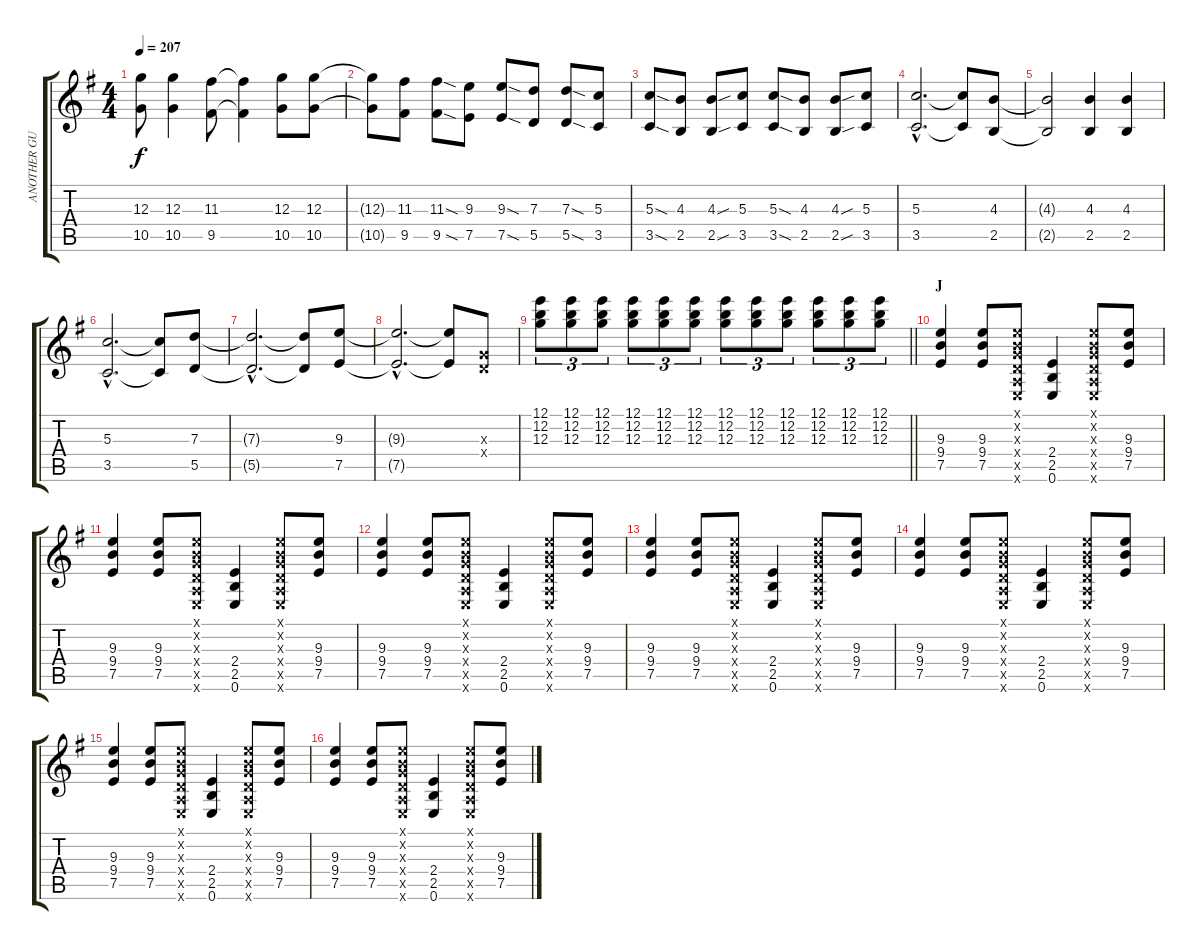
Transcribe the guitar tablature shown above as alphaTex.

\track ("ANOTHER GUITAR" "ANOTHER GU") {instrument distortionguitar}
\staff {score tabs}
\tuning (E4 B3 G3 D3 A2 E2) {hide}
\ts (4 4)
\tempo 207
\clef g2
\ks eminor
(12.3 10.5).8{dy f} (12.3 10.5).4 (11.3 9.5).8 (11.3{t} 9.5{t}).4 (12.3 10.5).8 (12.3 10.5).8 |
(12.3{t} 10.5{t}).8 (11.3 9.5).8 (11.3{sod} 9.5{sod}).8 (9.3 7.5).8 (9.3{sod} 7.5{sod}).8 (7.3 5.5).8 (7.3{sod} 5.5{sod}).8 (5.3 3.5).8 |
(5.3{sod} 3.5{sod}).8 (4.3 2.5).8 (4.3{sou} 2.5{sou}).8 (5.3 3.5).8 (5.3{sod} 3.5{sod}).8 (4.3 2.5).8 (4.3{sou} 2.5{sou}).8 (5.3 3.5).8 |
(5.3{hac} 3.5{hac}).2{d} (5.3{t} 3.5{t}).8 (4.3 2.5).8 |
(4.3{t} 2.5{t}).2 (4.3 2.5).4 (4.3 2.5).4 |
(5.3{hac} 3.5{hac}).2{d} (5.3{t} 3.5{t}).8 (7.3 5.5).8 |
(7.3{hac t} 5.5{hac t}).2{d} (7.3{t} 5.5{t}).8 (9.3 7.5).8 |
(9.3{hac t} 7.5{hac t}).2{d} (9.3{t} 7.5{t}).8 (0.3{x} 0.4{x}).8 |
\barLineRight lightlight
(12.1 12.2 12.3).8{tu (3 2)} (12.1 12.2 12.3).8{tu (3 2)} (12.1 12.2 12.3).8{tu (3 2)} (12.1 12.2 12.3).8{tu (3 2)} (12.1 12.2 12.3).8{tu (3 2)} (12.1 12.2 12.3).8{tu (3 2)} (12.1 12.2 12.3).8{tu (3 2)} (12.1 12.2 12.3).8{tu (3 2)} (12.1 12.2 12.3).8{tu (3 2)} (12.1 12.2 12.3).8{tu (3 2)} (12.1 12.2 12.3).8{tu (3 2)} (12.1 12.2 12.3).8{tu (3 2)} |
\section ("" "J")
(9.3 9.4 7.5).4{volume 10 balance 4 instrument distortionguitar} (9.3 9.4 7.5).8 (0.1{x} 0.2{x} 0.3{x} 0.4{x} 0.5{x} 0.6{x}).8 (2.4 2.5 0.6).4 (0.1{x} 0.2{x} 0.3{x} 0.4{x} 0.5{x} 0.6{x}).8 (9.3 9.4 7.5).8 |
(9.3 9.4 7.5).4 (9.3 9.4 7.5).8 (0.1{x} 0.2{x} 0.3{x} 0.4{x} 0.5{x} 0.6{x}).8 (2.4 2.5 0.6).4 (0.1{x} 0.2{x} 0.3{x} 0.4{x} 0.5{x} 0.6{x}).8 (9.3 9.4 7.5).8 |
(9.3 9.4 7.5).4 (9.3 9.4 7.5).8 (0.1{x} 0.2{x} 0.3{x} 0.4{x} 0.5{x} 0.6{x}).8 (2.4 2.5 0.6).4 (0.1{x} 0.2{x} 0.3{x} 0.4{x} 0.5{x} 0.6{x}).8 (9.3 9.4 7.5).8 |
(9.3 9.4 7.5).4 (9.3 9.4 7.5).8 (0.1{x} 0.2{x} 0.3{x} 0.4{x} 0.5{x} 0.6{x}).8 (2.4 2.5 0.6).4 (0.1{x} 0.2{x} 0.3{x} 0.4{x} 0.5{x} 0.6{x}).8 (9.3 9.4 7.5).8 |
(9.3 9.4 7.5).4 (9.3 9.4 7.5).8 (0.1{x} 0.2{x} 0.3{x} 0.4{x} 0.5{x} 0.6{x}).8 (2.4 2.5 0.6).4 (0.1{x} 0.2{x} 0.3{x} 0.4{x} 0.5{x} 0.6{x}).8 (9.3 9.4 7.5).8 |
(9.3 9.4 7.5).4 (9.3 9.4 7.5).8 (0.1{x} 0.2{x} 0.3{x} 0.4{x} 0.5{x} 0.6{x}).8 (2.4 2.5 0.6).4 (0.1{x} 0.2{x} 0.3{x} 0.4{x} 0.5{x} 0.6{x}).8 (9.3 9.4 7.5).8 |
(9.3 9.4 7.5).4 (9.3 9.4 7.5).8 (0.1{x} 0.2{x} 0.3{x} 0.4{x} 0.5{x} 0.6{x}).8 (2.4 2.5 0.6).4 (0.1{x} 0.2{x} 0.3{x} 0.4{x} 0.5{x} 0.6{x}).8 (9.3 9.4 7.5).8
